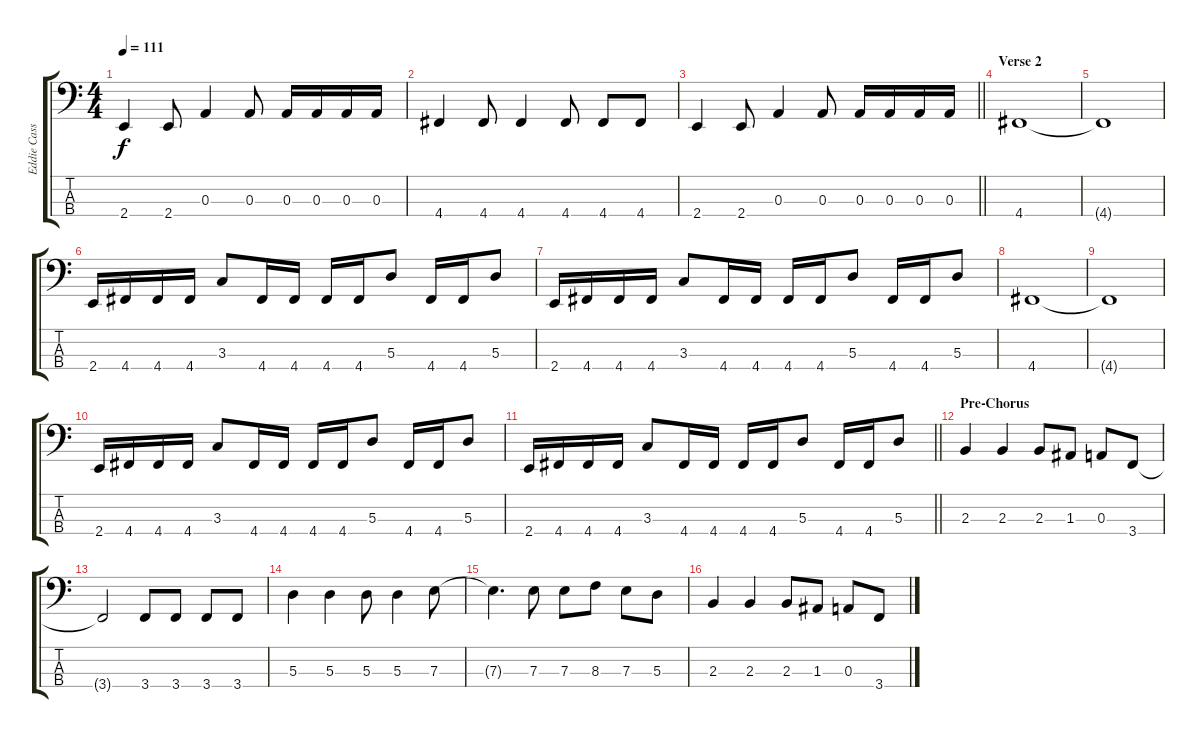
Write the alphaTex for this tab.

\track ("Eddie Cassillas" "Eddie Cass") {instrument electricbasspick}
\staff {score tabs}
\tuning (G2 D2 A1 D1) {hide}
\ts (4 4)
\tempo 111
\clef f4
\ks c
2.4.4{dy f} 2.4.8 0.3.4 0.3.8 0.3.16 0.3.16 0.3.16 0.3.16 |
4.4.4 4.4.8 4.4.4 4.4.8 4.4.8 4.4.8 |
\barLineRight lightlight
2.4.4 2.4.8 0.3.4 0.3.8 0.3.16 0.3.16 0.3.16 0.3.16 |
\section ("" "Verse 2")
4.4.1 |
4.4{t}.1 |
2.4.16 4.4.16 4.4.16 4.4.16 3.3.8 4.4.16 4.4.16 4.4.16 4.4.16 5.3.8 4.4.16 4.4.16 5.3.8 |
2.4.16 4.4.16 4.4.16 4.4.16 3.3.8 4.4.16 4.4.16 4.4.16 4.4.16 5.3.8 4.4.16 4.4.16 5.3.8 |
4.4.1 |
4.4{t}.1 |
2.4.16 4.4.16 4.4.16 4.4.16 3.3.8 4.4.16 4.4.16 4.4.16 4.4.16 5.3.8 4.4.16 4.4.16 5.3.8 |
\barLineRight lightlight
2.4.16 4.4.16 4.4.16 4.4.16 3.3.8 4.4.16 4.4.16 4.4.16 4.4.16 5.3.8 4.4.16 4.4.16 5.3.8 |
\section ("" "Pre-Chorus")
2.3.4 2.3.4 2.3.8 1.3.8 0.3.8 3.4.8 |
3.4{t}.2 3.4.8 3.4.8 3.4.8 3.4.8 |
5.3.4 5.3.4 5.3.8 5.3.4 7.3.8 |
7.3{t}.4{d} 7.3.8 7.3.8 8.3.8 7.3.8 5.3.8 |
2.3.4 2.3.4 2.3.8 1.3.8 0.3.8 3.4.8
